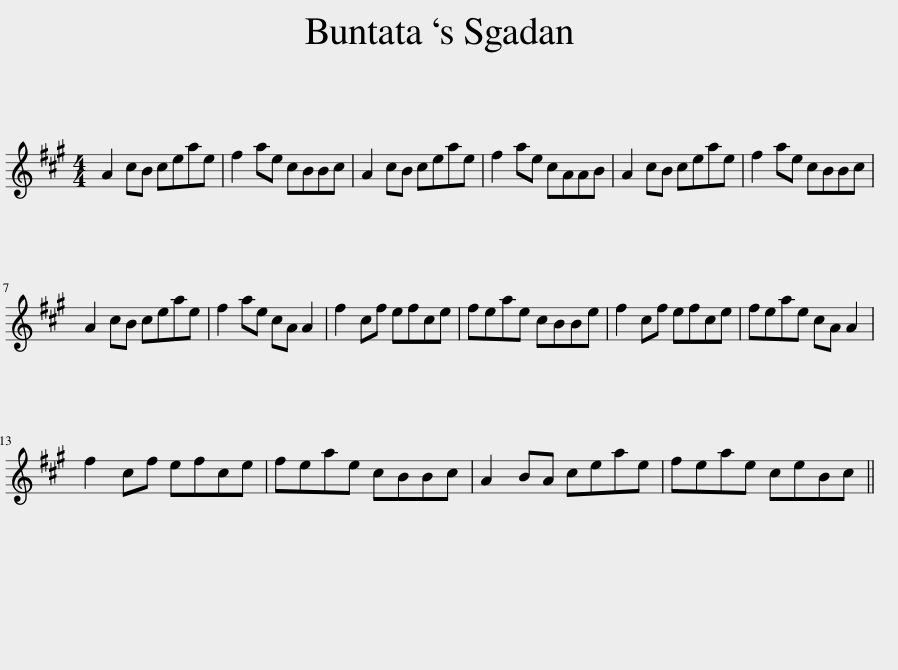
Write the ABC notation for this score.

X:1
L:1/8
M:4/4
I:linebreak $
K:A
V:1 treble
V:1
 A2 cB ceae | f2 ae cBBc | A2 cB ceae | f2 ae cAAB | A2 cB ceae | %5
 f2 ae cBBc |$ A2 cB ceae | f2 ae cA A2 | f2 cf efce | feae cBBe | %10
 f2 cf efce | feae cA A2 |$ f2 cf efce | feae cBBc | A2 BA ceae | %15
 feae ceBc || %16
